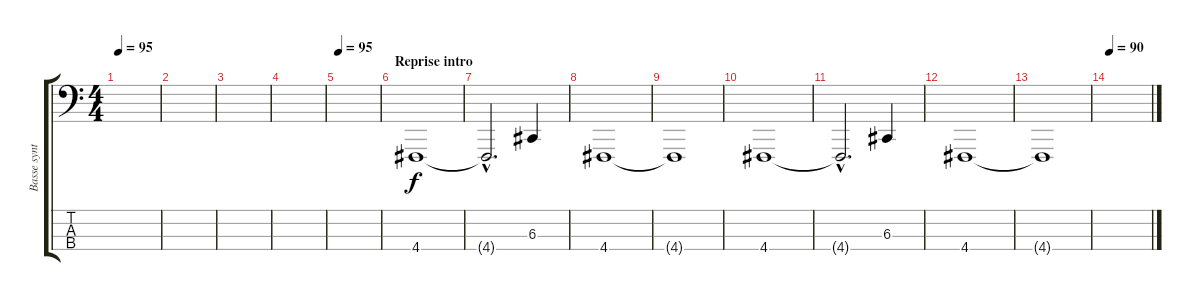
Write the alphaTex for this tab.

\track ("Basse synthé" "Basse synt") {instrument lead2sawtooth}
\staff {score tabs}
\tuning (F2 C2 G1 D1) {hide}
\ts (4 4)
\tempo 95
\clef f4
\ks c
|
|
|
|
\tempo 95
|
\section ("" "Reprise intro")
4.4.1 |
4.4{hac t}.2{d} 6.3.4 |
4.4.1 |
4.4{t}.1 |
4.4.1 |
4.4{hac t}.2{d} 6.3.4 |
4.4.1 |
4.4{t}.1 |
\tempo 90
